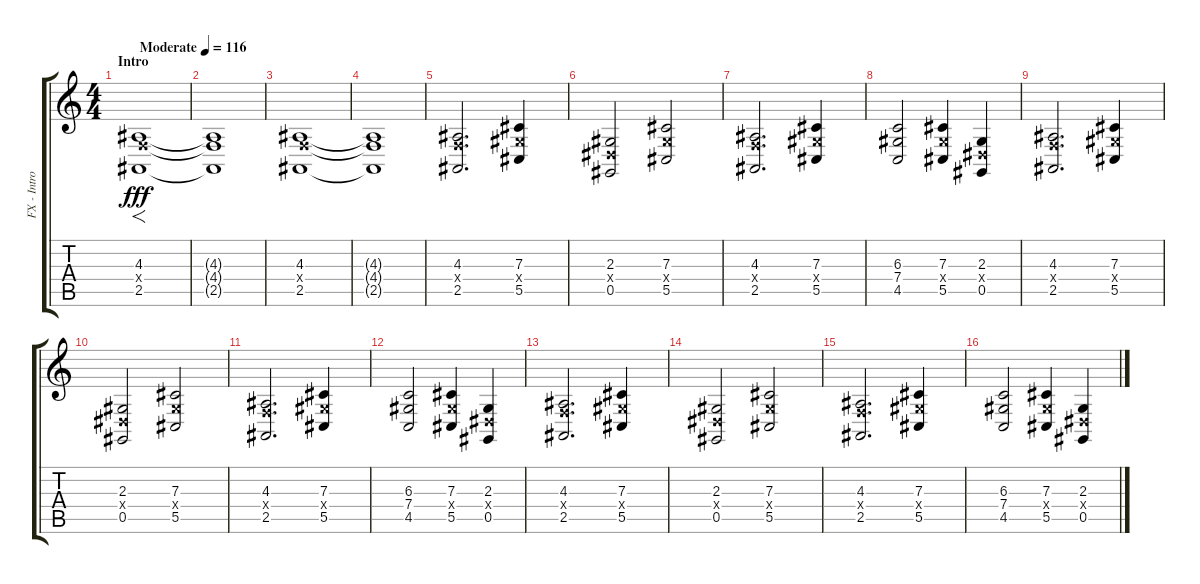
\track ("FX - Intro" "FX - Intro") {instrument stringensemble1}
\staff {score tabs}
\tuning (Eb4 Bb3 Gb3 Db3 Ab2 Eb2) {hide}
\ts (4 4)
\section ("" "Intro")
\tempo (116 "Moderate")
\clef g2
\ks c
(4.3 4.4{x} 2.5).1{f dy fff instrument stringensemble1} |
(4.3{t} 4.4{t} 2.5{t}).1 |
(4.3 4.4{x} 2.5).1 |
(4.3{t} 4.4{t} 2.5{t}).1 |
(4.3 4.4{x} 2.5).2{d} (7.3 7.4{x} 5.5).4 |
(2.3 2.4{x} 0.5).2 (7.3 7.4{x} 5.5).2 |
(4.3 4.4{x} 2.5).2{d} (7.3 7.4{x} 5.5).4 |
(6.3 7.4 4.5).2 (7.3 7.4{x} 5.5).4 (2.3 2.4{x} 0.5).4 |
(4.3 4.4{x} 2.5).2{d} (7.3 7.4{x} 5.5).4 |
(2.3 2.4{x} 0.5).2 (7.3 7.4{x} 5.5).2 |
(4.3 4.4{x} 2.5).2{d} (7.3 7.4{x} 5.5).4 |
(6.3 7.4 4.5).2 (7.3 7.4{x} 5.5).4 (2.3 2.4{x} 0.5).4 |
(4.3 4.4{x} 2.5).2{d} (7.3 7.4{x} 5.5).4 |
(2.3 2.4{x} 0.5).2 (7.3 7.4{x} 5.5).2 |
(4.3 4.4{x} 2.5).2{d} (7.3 7.4{x} 5.5).4 |
(6.3 7.4 4.5).2 (7.3 7.4{x} 5.5).4 (2.3 2.4{x} 0.5).4
